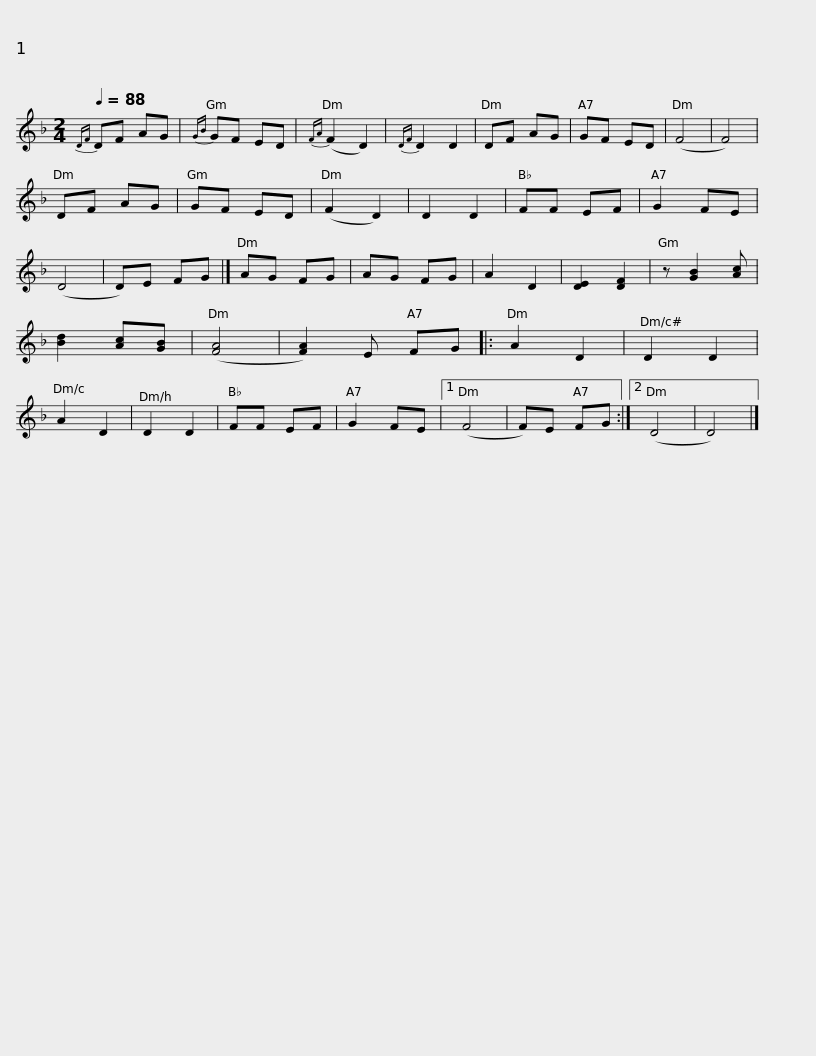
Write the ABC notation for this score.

X:1
L:1/8
Q:1/4=88
M:2/4
I:linebreak $
K:Dmin
V:1 treble
V:1
{DF} DF AG |{GB} GF ED |{FA} (F2 D2) |{DF} D2 D2 | DF AG | %5
 GF ED | (F4 | F4) | DF AG | GF ED | %10
 (F2 D2) | D2 D2 |$ FF EF | G2 FE | (D4 | %15
 D)E FG |] AG FG | AG FG | A2 D2 | [DE]2 [DF]2 | %20
 z [GB]2 [Ac] | [Bd]2 [Ac][GB] | ([FA]4 | [FA]2) E FG |: A2 D2 |$ %25
 D2 D2 | A2 D2 | D2 D2 | FF EF | G2 FE |1 %30
 (F4 | F)E FG :|2 (D4 | D4) |] %34
